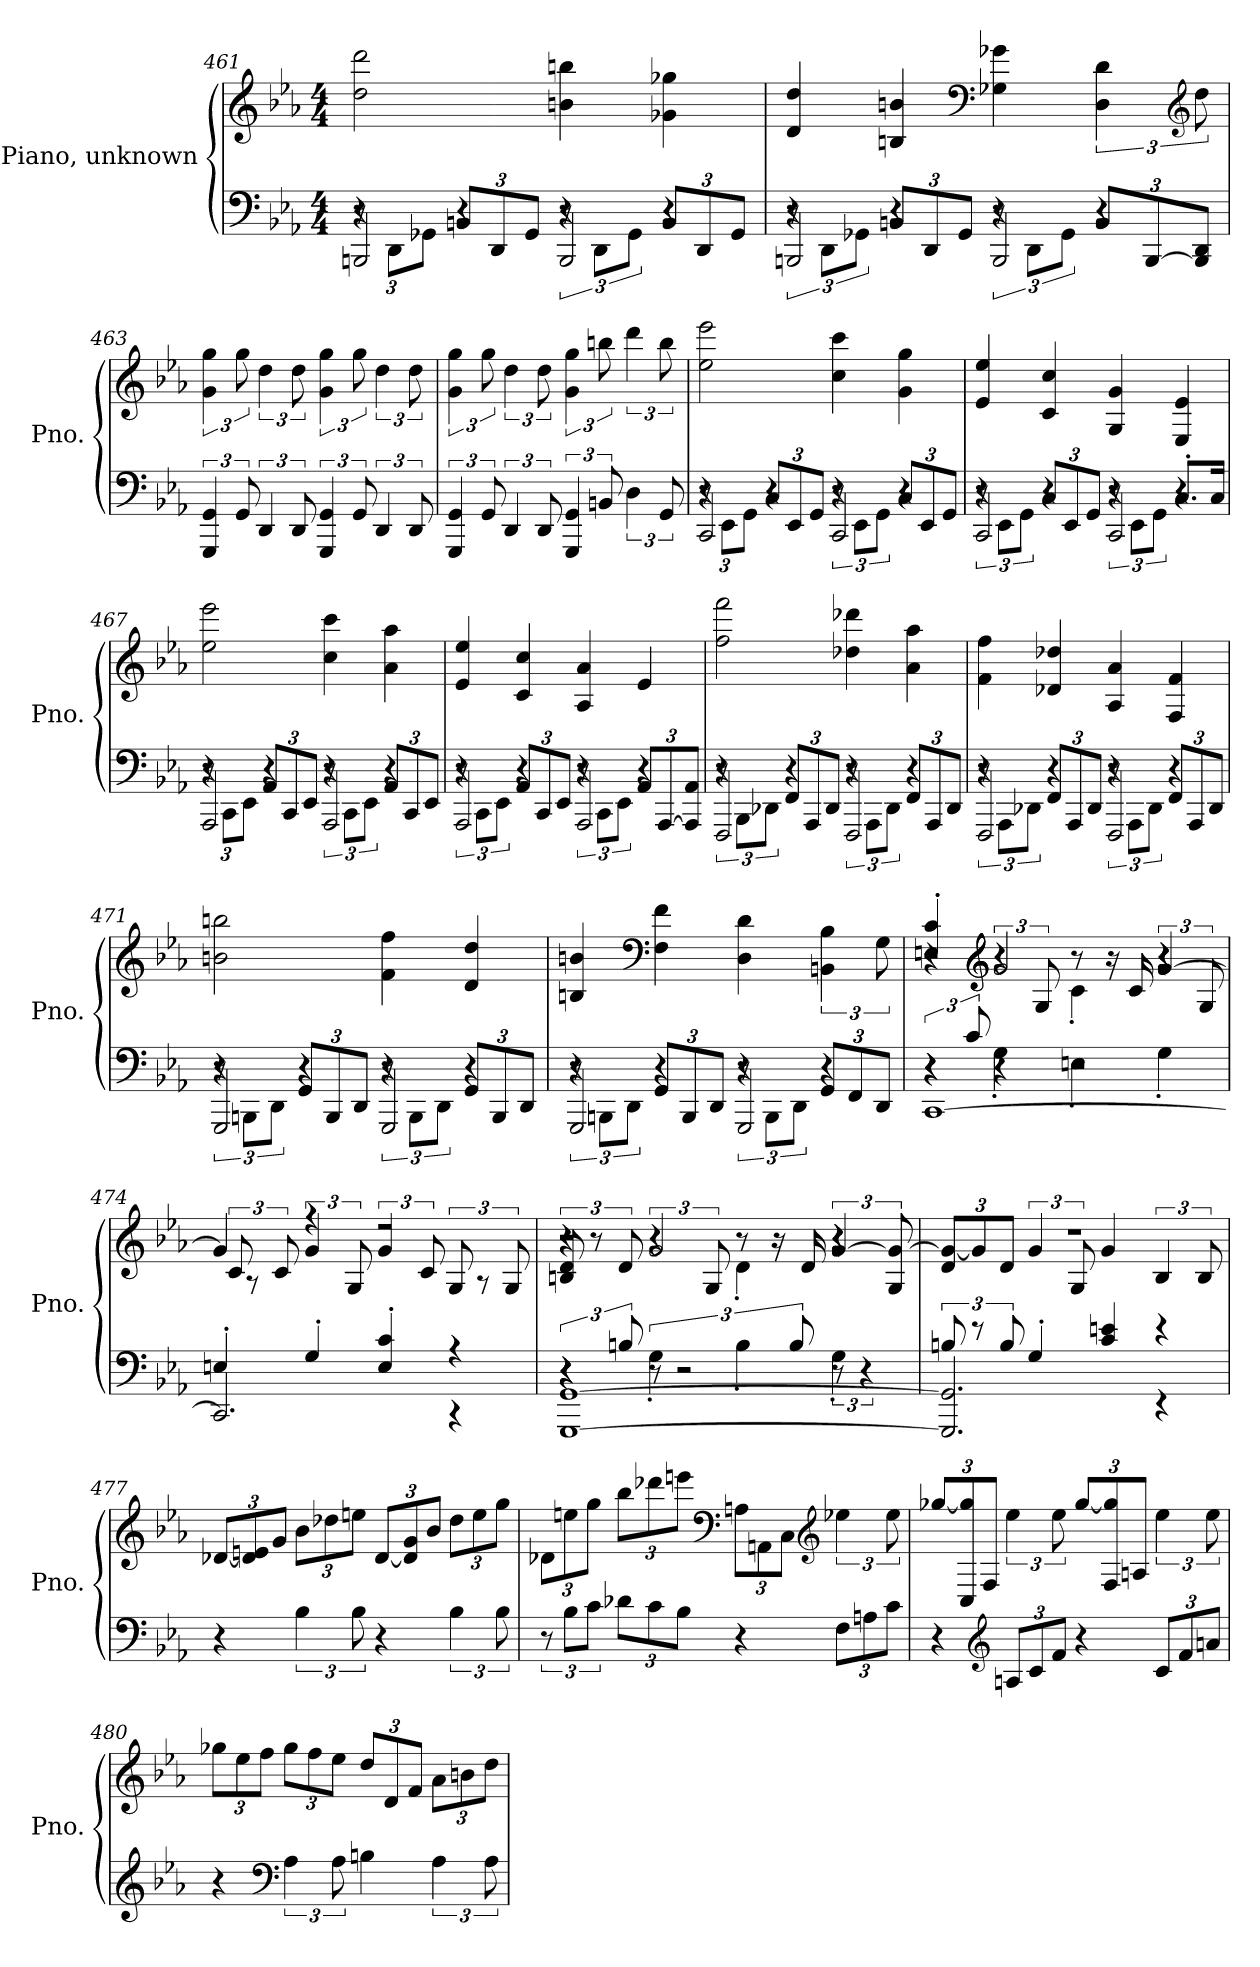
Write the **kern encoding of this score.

**kern	**kern
*part1	*part1
*staff2	*staff1
*I"Piano, unknown	*
*I'Pno.	*
!!LO:LB:g=z
*clefF4	*clefG2
*k[b-e-a-]	*k[b-e-a-]
*M4/4	*M4/4
=461	=461
*^	*
*	*^	*
4r	12r	2BBBn/	2dd\ 2ddd\
.	12DD\L	.	.
.	12GG-X\J	.	.
*Xbrackettup	*	*	*
12BBn/L	4r	.	.
12DD/	.	.	.
12GG-/J	.	.	.
*	*brackettup	*	*
4r	12r	2BBB/	4bn\ 4bbn\
.	12DD\L	.	.
.	12GG-\J	.	.
*Xbrackettup	*	*	*
12BB/L	4r	.	4g-X\ 4gg-X\
12DD/	.	.	.
12GG-/J	.	.	.
=462	=462	=462	=462
*	*brackettup	*	*
4r	12r	2BBBn/	4d/ 4dd/
.	12DD\L	.	.
.	12GG-X\J	.	.
*Xbrackettup	*	*	*
12BBn/L	4r	.	4Bn/ 4bn/
12DD/	.	.	.
12GG-/J	.	.	.
*	*	*	*clefF4
*	*brackettup	*	*
4r	12r	2BBB/	4G-X\ 4g-X\
.	12DD\L	.	.
.	12GG-\J	.	.
*Xbrackettup	*	*	*
12BB/L	4r	.	6D\ 6d\
[12BBB/	.	.	.
*	*	*	*clefG2
12BBB/] 12DD/J	.	.	12dd\
*v	*v	*v	*
=463	=463
*brackettup	*
6GGG/ 6GG/	6g\ 6gg\
12GG/	12gg\
6DD/	6dd\
12DD/	12dd\
6GGG/ 6GG/	6g\ 6gg\
12GG/	12gg\
6DD/	6dd\
12DD/	12dd\
!!LO:LB:g=z
=464	=464
6GGG/ 6GG/	6g\ 6gg\
12GG/	12gg\
6DD/	6dd\
12DD/	12dd\
6GGG/ 6GG/	6g\ 6gg\
12BBn/	12bbn\
6D\	6ddd\
12GG/	12bb\
=465	=465
*^	*
*	*^	*
4r	12r	2CC/	2ee-\ 2eee-\
.	12EE-\L	.	.
.	12GG\J	.	.
*Xbrackettup	*	*	*
12C/L	4r	.	.
12EE-/	.	.	.
12GG/J	.	.	.
*	*brackettup	*	*
4r	12r	2CC/	4cc\ 4ccc\
.	12EE-\L	.	.
.	12GG\J	.	.
*Xbrackettup	*	*	*
12C/L	4r	.	4g\ 4gg\
12EE-/	.	.	.
12GG/J	.	.	.
=466	=466	=466	=466
*	*brackettup	*	*
4r	12r	2CC/	4e-/ 4ee-/
.	12EE-\L	.	.
.	12GG\J	.	.
*Xbrackettup	*	*	*
12C/L	4r	.	4c/ 4cc/
12EE-/	.	.	.
12GG/J	.	.	.
*	*brackettup	*	*
4r	12r	2CC/	4G/ 4g/
.	12EE-\L	.	.
.	12GG\J	.	.
8.C'/L	4r	.	4E-/ 4e-/
16C/Jk	.	.	.
!!LO:PB:g=z
=467	=467	=467	=467
4r	12r	2AAA-/	2ee-\ 2eee-\
.	12CC\L	.	.
.	12EE-\J	.	.
*Xbrackettup	*	*	*
12AA-/L	4r	.	.
12CC/	.	.	.
12EE-/J	.	.	.
*	*brackettup	*	*
4r	12r	2AAA-/	4cc\ 4ccc\
.	12CC\L	.	.
.	12EE-\J	.	.
*Xbrackettup	*	*	*
12AA-/L	4r	.	4a-\ 4aa-\
12CC/	.	.	.
12EE-/J	.	.	.
=468	=468	=468	=468
*	*brackettup	*	*
4r	12r	2AAA-/	4e-/ 4ee-/
.	12CC\L	.	.
.	12EE-\J	.	.
*Xbrackettup	*	*	*
12AA-/L	4r	.	4c/ 4cc/
12CC/	.	.	.
12EE-/J	.	.	.
*	*brackettup	*	*
4r	12r	2AAA-/	4A-/ 4a-/
.	12CC\L	.	.
.	12EE-\J	.	.
*Xbrackettup	*	*	*
12AA-/L	4r	.	4e-/
[12AAA-/	.	.	.
12AAA-/] 12AA-/J	.	.	.
!!LO:LB:g=z
=469	=469	=469	=469
*	*brackettup	*	*
4r	12r	2FFF/	2ff\ 2fff\
.	12BBB-\L	.	.
.	12DD-X\J	.	.
*Xbrackettup	*	*	*
12FF/L	4r	.	.
12AAA-/	.	.	.
12DD-/J	.	.	.
*	*brackettup	*	*
4r	12r	2FFF/	4dd-X\ 4ddd-X\
.	12AAA-\L	.	.
.	12DD-\J	.	.
*Xbrackettup	*	*	*
12FF/L	4r	.	4a-\ 4aa-\
12AAA-/	.	.	.
12DD-/J	.	.	.
=470	=470	=470	=470
*	*brackettup	*	*
4r	12r	2FFF/	4f\ 4ff\
.	12AAA-\L	.	.
.	12DD-X\J	.	.
*Xbrackettup	*	*	*
12FF/L	4r	.	4d-X/ 4dd-X/
12AAA-/	.	.	.
12DD-/J	.	.	.
*	*brackettup	*	*
4r	12r	2FFF/	4A-/ 4a-/
.	12AAA-\L	.	.
.	12DD-\J	.	.
*Xbrackettup	*	*	*
12FF/L	4r	.	4F/ 4f/
12AAA-/	.	.	.
12DD-/J	.	.	.
!!LO:LB:g=z
=471	=471	=471	=471
*	*brackettup	*	*
4r	12r	2GGG/	2bn\ 2bbn\
.	12BBBn\L	.	.
.	12DD\J	.	.
*Xbrackettup	*	*	*
12GG/L	4r	.	.
12BBB/	.	.	.
12DD/J	.	.	.
*	*brackettup	*	*
4r	12r	2GGG/	4f\ 4ff\
.	12BBB\L	.	.
.	12DD\J	.	.
*Xbrackettup	*	*	*
12GG/L	4r	.	4d/ 4dd/
12BBB/	.	.	.
12DD/J	.	.	.
=472	=472	=472	=472
*	*brackettup	*	*
4r	12r	2GGG/	4Bn/ 4bn/
.	12BBBn\L	.	.
.	12DD\J	.	.
*	*	*	*clefF4
*Xbrackettup	*	*	*
12GG/L	4r	.	4F\ 4f\
12BBB/	.	.	.
12DD/J	.	.	.
*	*brackettup	*	*
4r	12r	2GGG/	4D\ 4d\
.	12BBB\L	.	.
.	12DD\J	.	.
*Xbrackettup	*	*	*
12GG/L	4r	.	6BBn\ 6B\
12FF/	.	.	.
12DD/J	.	.	12G\
!!LO:LB:g=z
=473	=473	=473	=473
*brackettup	*	*	*
*	*	*	*^
*	*	*	*	*^
6r	4r	[1CC	4r	2r	4En/' 4c/'
12c/	.	.	.	.	.
*	*	*	*clefG2	*	*
4r	4G'\	.	2g/	.	6r
.	.	.	.	.	12G/
2r	4En'\	.	.	4c'\	8r
.	.	.	.	.	16r
.	.	.	.	.	16c/
.	4G'\	.	[4g/	4r	6r
.	.	.	.	.	12G/
*	*v	*v	*	*	*
*	*	*	*v	*v
=474	=474	=474	=474
4En'/	2.CC/]	4g/]	12c/
.	.	.	12r
.	.	.	12c/
4G'/	.	4r	6g/
.	.	.	12G/
4E/' 4c/'	.	2r	6g/
.	.	.	12c/
4r	4r	.	12G/
.	.	.	12r
.	.	.	12G/
=475	=475	=475	=475
*	*^	*	*^
6r	4r	[1GGG [1GG	4r	2r	12Bn/ 12d/
.	.	.	.	.	12r
12Bn/	.	.	.	.	12d/
12r	4G'\	.	2g/	.	6r
3r	.	.	.	.	.
.	.	.	.	.	12G/
.	4B'\	.	.	4d'\	8r
.	.	.	.	.	16r
12B/	.	.	.	.	.
.	.	.	.	.	16d/
12r	4G'\	.	4r	4r	[6g/
6r	.	.	.	.	.
.	.	.	.	.	12G/ 12g/_
*	*v	*v	*	*	*
*	*	*	*v	*v
!!LO:LB:g=z
=476	=476	=476	=476
*	*	*	*Xbrackettup
12Bn/	2.GGG/] 2.GG/]	1r	12d/ 12g/_L
12r	.	.	12g/]
12B/	.	.	12d/J
*	*	*	*brackettup
4G'/	.	.	6g/
.	.	.	12G/
4c/ 4en/	.	.	4g/
4r	4r	.	6B-/
.	.	.	12B-/
*v	*v	*	*
*	*v	*v
=477	=477
*	*Xbrackettup
4r	[12d-X/L
.	12d-/] 12en/
.	12g/J
6B-\	12b-\L
.	12dd-X\
12B-\	12een\J
4r	[12d-/L
.	12d-/] 12g/
.	12b-/J
6B-\	12dd-\L
.	12ee\
12B-\	12gg\J
!!LO:LB:g=z
=478	=478
12r	12d-X\L
12B-\L	12een\
12c\J	12gg\J
*Xbrackettup	*
12d-X\L	12bb-\L
12c\	12ddd-X\
12B-\J	12eeen\J
*	*clefF4
4r	12An\L
.	12AAn\
.	12C\J
*	*clefG2
*	*brackettup
12F\L	6ee-X\
12An\	.
12c\J	12ee-\
=479	=479
*	*Xbrackettup
4r	[12gg-X/L
.	12C/ 12gg-/]
.	12F/J
*clefG2	*
*	*brackettup
12An/L	6ee-\
12c/	.
12f/J	12ee-\
*	*Xbrackettup
4r	[12gg-/L
.	12F/ 12gg-/]
.	12An/J
*	*brackettup
12c/L	6ee-\
12f/	.
12an/J	12ee-\
!!LO:PB:g=z
=480	=480
*	*Xbrackettup
4r	12gg-X\L
.	12ee-\
.	12ff\J
*clefF4	*
*brackettup	*
6A-\	12gg-\L
.	12ff\
12A-\	12ee-\J
4Bn\	12dd/L
.	12d/
.	12f/J
6A-\	12a-\L
.	12bn\
12A-\	12dd\J
=	=
*-	*-
